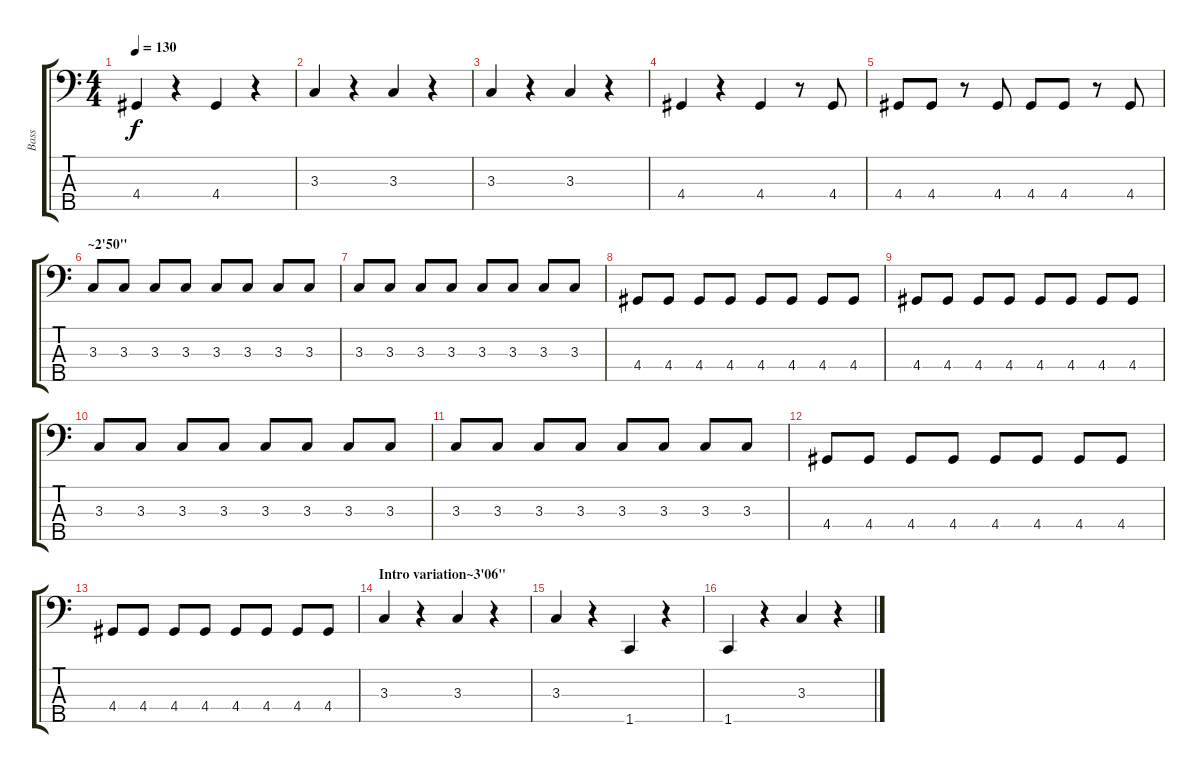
\track ("Bass" "Bass") {instrument electricbassfinger}
\staff {score tabs}
\tuning (G2 D2 A1 E1 B0) {hide}
\ts (4 4)
\tempo 130
\clef f4
\ks c
4.4.4{dy f} r.4 4.4.4 r.4 |
3.3.4 r.4 3.3.4 r.4 |
3.3.4 r.4 3.3.4 r.4 |
4.4.4 r.4 4.4.4 r.8 4.4.8 |
4.4.8 4.4.8 r.8 4.4.8 4.4.8 4.4.8 r.8 4.4.8 |
\section ("" "~2'50\"")
3.3.8 3.3.8 3.3.8 3.3.8 3.3.8 3.3.8 3.3.8 3.3.8 |
3.3.8 3.3.8 3.3.8 3.3.8 3.3.8 3.3.8 3.3.8 3.3.8 |
4.4.8 4.4.8 4.4.8 4.4.8 4.4.8 4.4.8 4.4.8 4.4.8 |
4.4.8 4.4.8 4.4.8 4.4.8 4.4.8 4.4.8 4.4.8 4.4.8 |
3.3.8 3.3.8 3.3.8 3.3.8 3.3.8 3.3.8 3.3.8 3.3.8 |
3.3.8 3.3.8 3.3.8 3.3.8 3.3.8 3.3.8 3.3.8 3.3.8 |
4.4.8 4.4.8 4.4.8 4.4.8 4.4.8 4.4.8 4.4.8 4.4.8 |
4.4.8 4.4.8 4.4.8 4.4.8 4.4.8 4.4.8 4.4.8 4.4.8 |
\section ("" "Intro variation~3'06\"")
3.3.4 r.4 3.3.4 r.4 |
3.3.4 r.4 1.5.4 r.4 |
1.5.4 r.4 3.3.4 r.4
